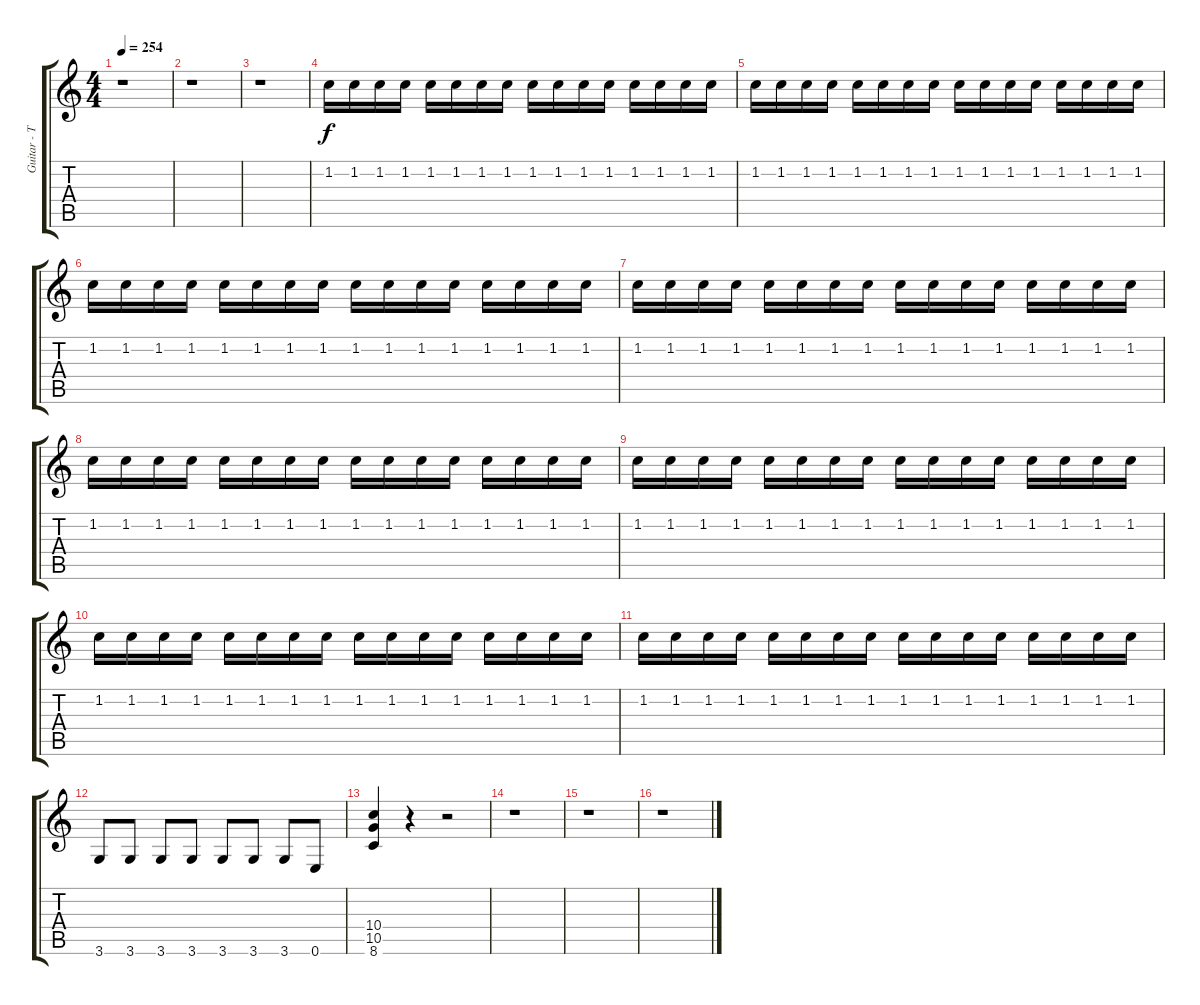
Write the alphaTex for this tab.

\track ("Guitar - Tom Mattew Delonge" "Guitar - T") {instrument overdrivenguitar}
\staff {score tabs}
\tuning (E4 B3 G3 D3 A2 E2) {hide}
\ts (4 4)
\tempo 254
\clef g2
\ks c
r.1{dy f} |
r.1 |
r.1 |
1.2.16 1.2.16 1.2.16 1.2.16 1.2.16 1.2.16 1.2.16 1.2.16 1.2.16 1.2.16 1.2.16 1.2.16 1.2.16 1.2.16 1.2.16 1.2.16 |
1.2.16 1.2.16 1.2.16 1.2.16 1.2.16 1.2.16 1.2.16 1.2.16 1.2.16 1.2.16 1.2.16 1.2.16 1.2.16 1.2.16 1.2.16 1.2.16 |
1.2.16 1.2.16 1.2.16 1.2.16 1.2.16 1.2.16 1.2.16 1.2.16 1.2.16 1.2.16 1.2.16 1.2.16 1.2.16 1.2.16 1.2.16 1.2.16 |
1.2.16 1.2.16 1.2.16 1.2.16 1.2.16 1.2.16 1.2.16 1.2.16 1.2.16 1.2.16 1.2.16 1.2.16 1.2.16 1.2.16 1.2.16 1.2.16 |
1.2.16 1.2.16 1.2.16 1.2.16 1.2.16 1.2.16 1.2.16 1.2.16 1.2.16 1.2.16 1.2.16 1.2.16 1.2.16 1.2.16 1.2.16 1.2.16 |
1.2.16 1.2.16 1.2.16 1.2.16 1.2.16 1.2.16 1.2.16 1.2.16 1.2.16 1.2.16 1.2.16 1.2.16 1.2.16 1.2.16 1.2.16 1.2.16 |
1.2.16 1.2.16 1.2.16 1.2.16 1.2.16 1.2.16 1.2.16 1.2.16 1.2.16 1.2.16 1.2.16 1.2.16 1.2.16 1.2.16 1.2.16 1.2.16 |
1.2.16 1.2.16 1.2.16 1.2.16 1.2.16 1.2.16 1.2.16 1.2.16 1.2.16 1.2.16 1.2.16 1.2.16 1.2.16 1.2.16 1.2.16 1.2.16 |
3.6.8 3.6.8 3.6.8 3.6.8 3.6.8 3.6.8 3.6.8 0.6.8 |
(10.4 10.5 8.6).4 r.4 r.2 |
r.1 |
r.1 |
r.1
